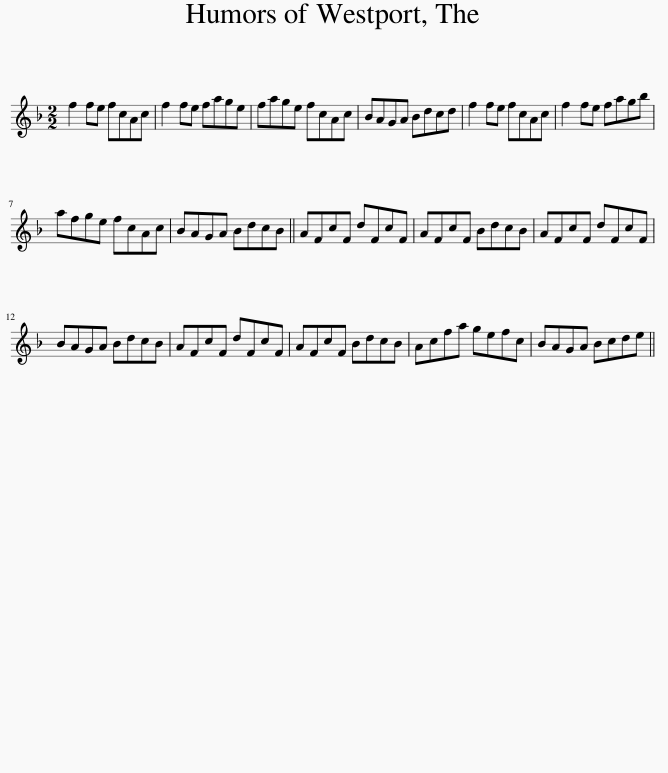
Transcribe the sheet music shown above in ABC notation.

X:1
L:1/8
M:2/2
I:linebreak $
K:F
V:1 treble
V:1
 f2 fe fcAc | f2 fe fage | fage fcAc | BAGA Bdcd | f2 fe fcAc | %5
 f2 fe fagb |$ afge fcAc | BAGA BdcB || AFcF dFcF | AFcF BdcB | %10
 AFcF dFcF |$ BAGA BdcB | AFcF dFcF | AFcF BdcB | Acfa gefc | %15
 BAGA Bcde || %16
